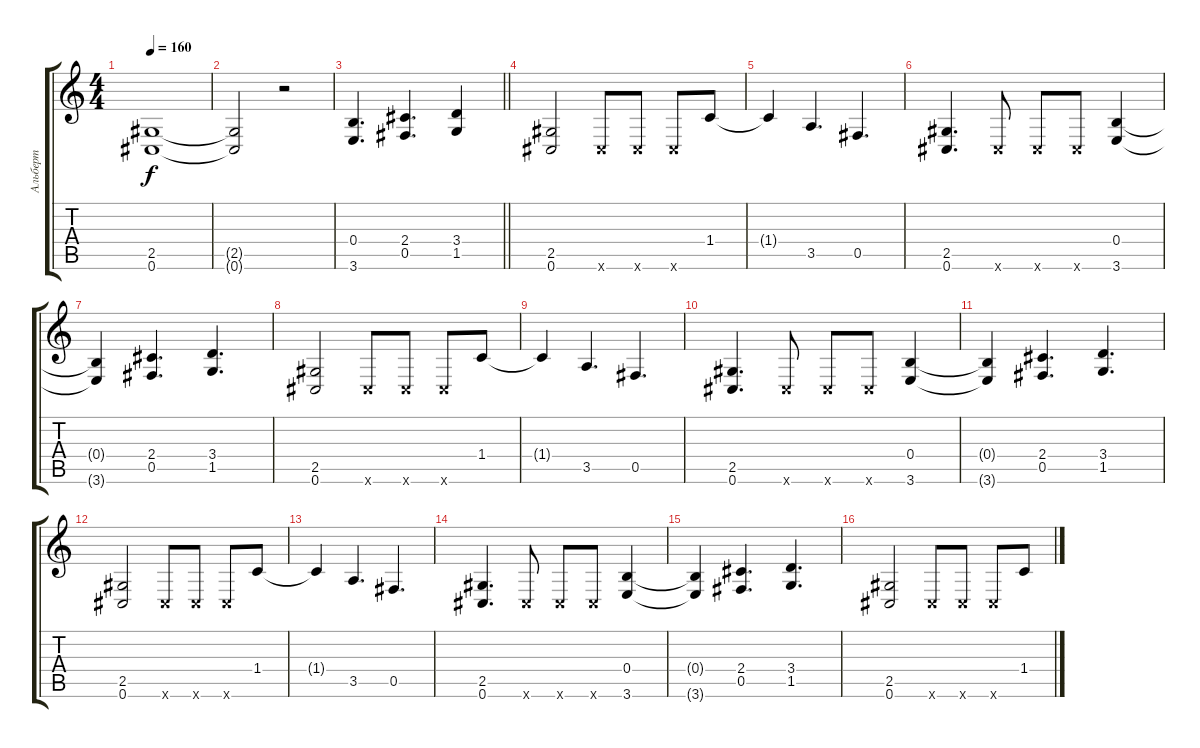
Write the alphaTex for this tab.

\track ("Альберт" "Альберт") {instrument distortionguitar}
\staff {score tabs}
\tuning (Db4 Ab3 E3 B2 Gb2 Db2) {hide}
\ts (4 4)
\tempo 160
\clef g2
\ks c
(2.5{t} 0.6{t}).1{dy f} |
(2.5{t} 0.6{t}).2 r.2 |
\barLineRight lightlight
(0.4 3.6).4{d} (2.4 0.5).4{d} (3.4 1.5).4 |
\section ("" "")
(2.5 0.6).2 0.6{x}.8 0.6{x}.8 0.6{x}.8 1.4.8 |
1.4{t}.4 3.5.4{d} 0.5.4{d} |
(2.5 0.6).4{d} 0.6{x}.8 0.6{x}.8 0.6{x}.8 (0.4 3.6).4 |
(0.4{t} 3.6{t}).4 (2.4 0.5).4{d} (3.4 1.5).4{d} |
(2.5 0.6).2 0.6{x}.8 0.6{x}.8 0.6{x}.8 1.4.8 |
1.4{t}.4 3.5.4{d} 0.5.4{d} |
(2.5 0.6).4{d} 0.6{x}.8 0.6{x}.8 0.6{x}.8 (0.4 3.6).4 |
(0.4{t} 3.6{t}).4 (2.4 0.5).4{d} (3.4 1.5).4{d} |
(2.5 0.6).2 0.6{x}.8 0.6{x}.8 0.6{x}.8 1.4.8 |
1.4{t}.4 3.5.4{d} 0.5.4{d} |
(2.5 0.6).4{d} 0.6{x}.8 0.6{x}.8 0.6{x}.8 (0.4 3.6).4 |
(0.4{t} 3.6{t}).4 (2.4 0.5).4{d} (3.4 1.5).4{d} |
(2.5 0.6).2 0.6{x}.8 0.6{x}.8 0.6{x}.8 1.4.8
